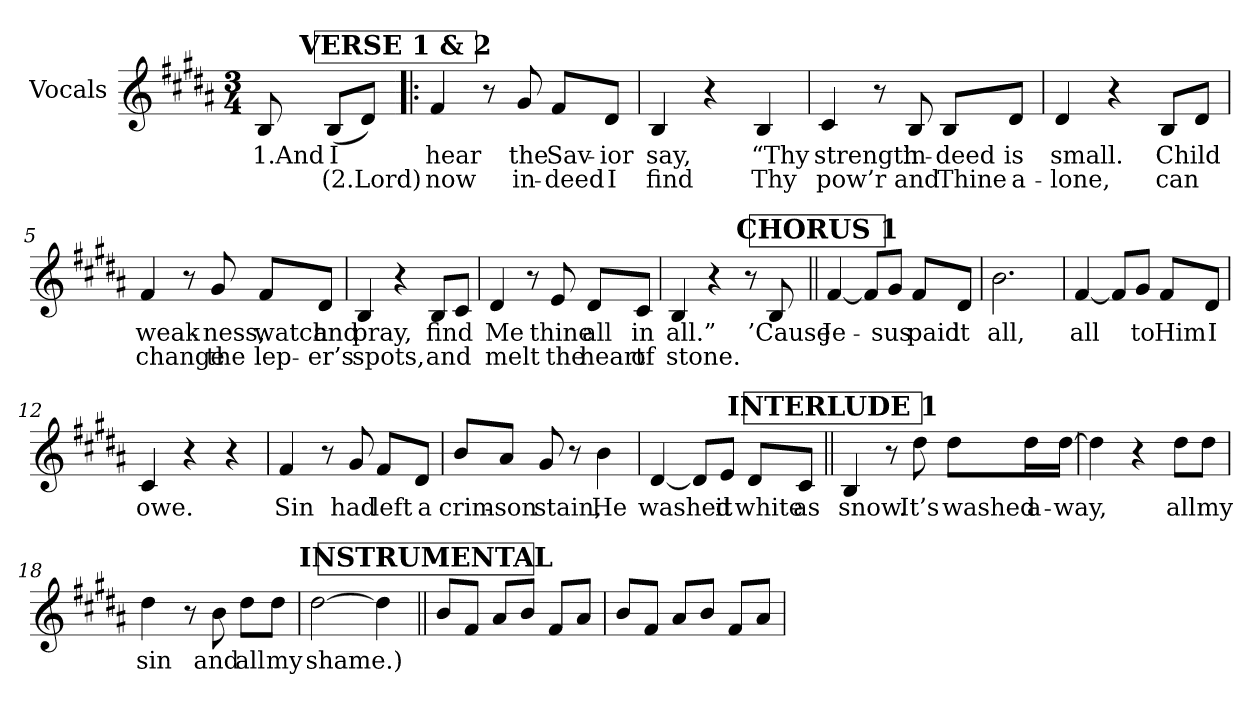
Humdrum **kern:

**kern	**text	**text
*part1	*part1	*part1
*staff1	*staff1	*staff1
*I"Vocals	*	*
*clefG2	*	*
*k[f#c#g#d#a#]	*	*
*B:	*	*
*M3/4	*	*
*MM80	*	*
=	=	=
!	!LO:LY:b	!
8B/	1.And	.
!	!LO:LY:b	!LO:LY:b
(<8B/L	I	(2.Lord)
8d#/J)	.	.
!!LO:REH:place=s1:a:B:t=VERSE 1 & 2
=1!|:	=1!|:	=1!|:
!	!LO:LY:b	!LO:LY:b
4f#/	hear	now
8r	.	.
!	!LO:LY:b	!LO:LY:b
8g#/	the	in-
!	!LO:LY:b	!LO:LY:b
8f#/L	Sav-	-deed
!	!LO:LY:b	!LO:LY:b
8d#/J	-ior	I
=2	=2	=2
!	!LO:LY:b	!LO:LY:b
4B/	say,	find
4r	.	.
!	!LO:LY:b	!LO:LY:b
4B/	“Thy	Thy
=3	=3	=3
!	!LO:LY:b	!LO:LY:b
4c#/	strength	pow’r
8r	.	.
!	!LO:LY:b	!LO:LY:b
8B/	in-	and
!	!LO:LY:b	!LO:LY:b
8B/L	-deed	Thine
!	!LO:LY:b	!LO:LY:b
8d#/J	is	a-
!!LO:LB:g=z
=4	=4	=4
!	!LO:LY:b	!LO:LY:b
4d#/	small.	-lone,
4r	.	.
!	!LO:LY:b	!LO:LY:b
8B/L	Child	can
8d#/J	.	.
=5	=5	=5
!	!LO:LY:b	!LO:LY:b
4f#/	weak-	change
8r	.	.
!	!LO:LY:b	!LO:LY:b
8g#/	-ness,	the
!	!LO:LY:b	!LO:LY:b
8f#/L	watch	lep-
!	!LO:LY:b	!LO:LY:b
8d#/J	and	-er’s
=6	=6	=6
!	!LO:LY:b	!LO:LY:b
4B/	pray,	spots,
4r	.	.
!	!LO:LY:b	!LO:LY:b
8B/L	find	and
8c#/J	.	.
=7	=7	=7
!	!LO:LY:b	!LO:LY:b
4d#/	Me	melt
8r	.	.
!	!LO:LY:b	!LO:LY:b
8e/	thine	the
!	!LO:LY:b	!LO:LY:b
8d#/L	all	heart
!	!LO:LY:b	!LO:LY:b
8c#/J	in	of
!!LO:LB:g=z
=8	=8	=8
!	!LO:LY:b	!LO:LY:b
4B/	all.”	stone.
4r	.	.
8r	.	.
!	!LO:LY:b	!
8B/	’Cause	.
!!LO:REH:place=s1:a:B:t=CHORUS 1
=9||	=9||	=9||
!	!LO:LY:b	!
[4f#/	Je-	.
8f#/L]	.	.
!	!LO:LY:b	!
8g#/J	-sus	.
!	!LO:LY:b	!
8f#/L	paid	.
!	!LO:LY:b	!
8d#/J	it	.
=10	=10	=10
!	!LO:LY:b	!
2.b\	all,	.
=11	=11	=11
!	!LO:LY:b	!
[4f#/	all	.
8f#/L]	.	.
!	!LO:LY:b	!
8g#/J	to	.
!	!LO:LY:b	!
8f#/L	Him	.
!	!LO:LY:b	!
8d#/J	I	.
=12	=12	=12
!	!LO:LY:b	!
4c#/	owe.	.
4r	.	.
4r	.	.
!!LO:LB:g=z
=13	=13	=13
!	!LO:LY:b	!
4f#/	Sin	.
8r	.	.
!	!LO:LY:b	!
8g#/	had	.
!	!LO:LY:b	!
8f#/L	left	.
!	!LO:LY:b	!
8d#/J	a	.
=14	=14	=14
!	!LO:LY:b	!
8b/L	crim-	.
!	!LO:LY:b	!
8a#/J	-son	.
!	!LO:LY:b	!
8g#/	stain,	.
8r	.	.
!	!LO:LY:b	!
4b\	He	.
=15	=15	=15
!	!LO:LY:b	!
[4d#/	washed	.
8d#/L]	.	.
!	!LO:LY:b	!
8e/J	it	.
!	!LO:LY:b	!
8d#/L	white	.
!	!LO:LY:b	!
8c#/J	as	.
!!LO:LB:g=z
!!LO:REH:place=s1:a:B:t=INTERLUDE 1
=16||	=16||	=16||
!	!LO:LY:b	!
4B/	snow.	.
!	!LO:LY:b	!
8r	(2ndx:	.
!	!LO:LY:b	!
8dd#\	It’s	.
!	!LO:LY:b	!
8dd#\L	washed	.
!	!LO:LY:b	!
16dd#\L	a-	.
!	!LO:LY:b	!
[16dd#\JJ	-way,	.
=17	=17	=17
4dd#\]	.	.
4r	.	.
!	!LO:LY:b	!
8dd#\L	all	.
!	!LO:LY:b	!
8dd#\J	my	.
=18	=18	=18
!	!LO:LY:b	!
4dd#\	sin	.
8r	.	.
!	!LO:LY:b	!
8b\	and	.
!	!LO:LY:b	!
8dd#\L	all	.
!	!LO:LY:b	!
8dd#\J	my	.
=19	=19	=19
!	!LO:LY:b	!
[2dd#\	shame.)	.
4dd#\]	.	.
!!LO:LB:g=z
!!LO:REH:place=s1:a:B:t=INSTRUMENTAL
=20||	=20||	=20||
8b!/L	.	.
8f#!/J	.	.
8a#!/L	.	.
8b!/J	.	.
8f#!/L	.	.
8a#!/J	.	.
=21	=21	=21
8b!/L	.	.
8f#!/J	.	.
8a#!/L	.	.
8b!/J	.	.
8f#!/L	.	.
8a#!/J	.	.
=	=	=
*-	*-	*-
